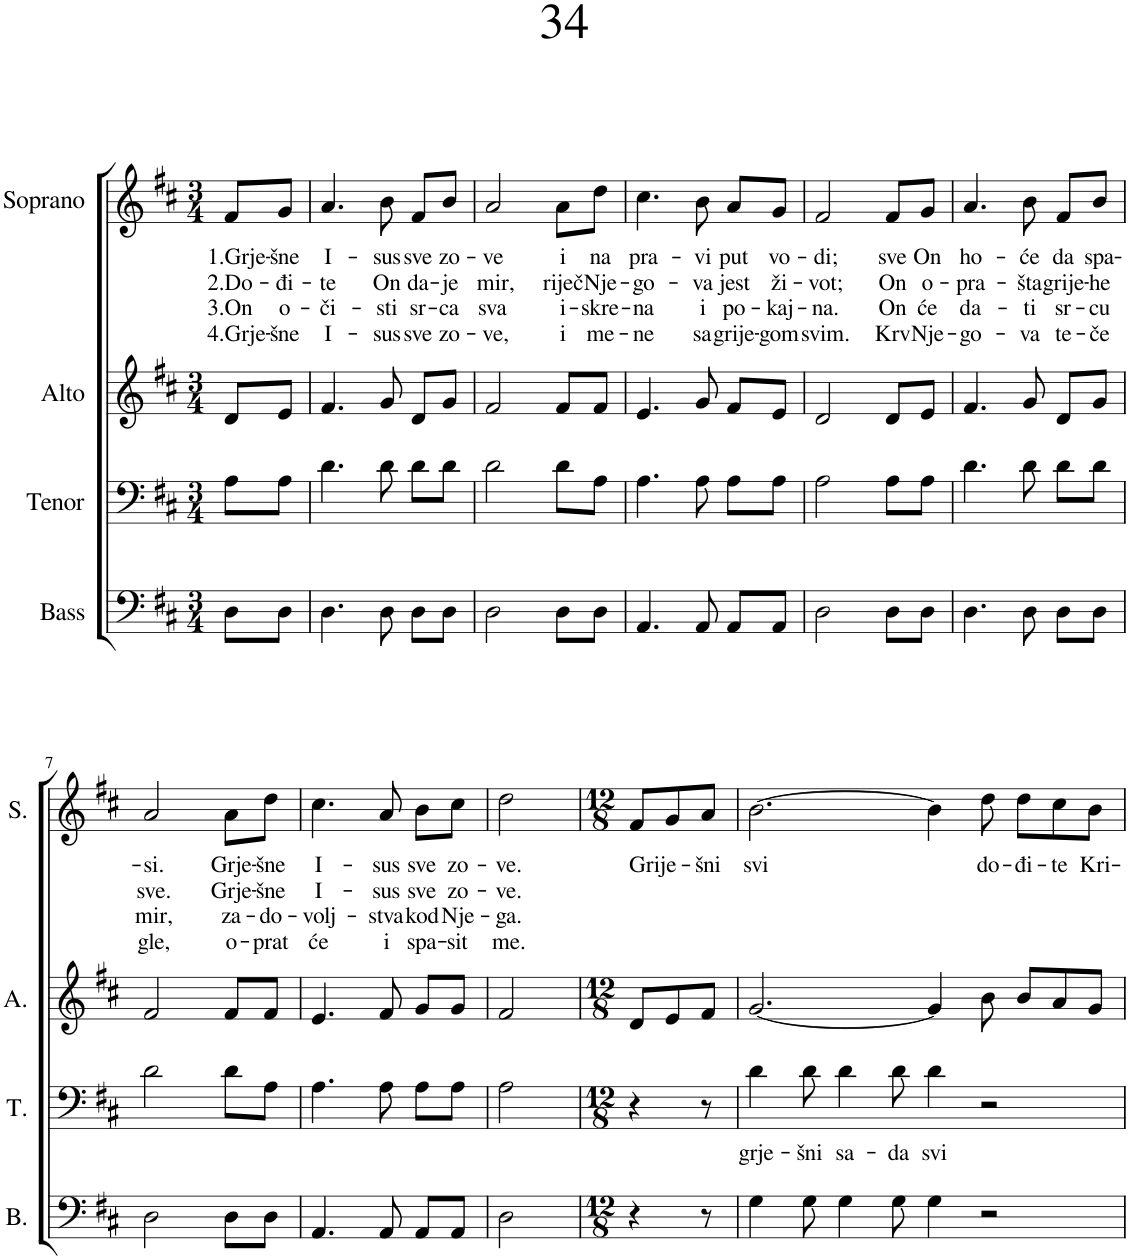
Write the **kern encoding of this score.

**kern	**kern	**text	**kern	**kern	**text	**text	**text	**text
*part4	*part3	*part3	*part2	*part1	*part1	*part1	*part1	*part1
*staff4	*staff3	*staff3	*staff2	*staff1	*staff1	*staff1	*staff1	*staff1
*I"Bass	*I"Tenor	*	*I"Alto	*I"Soprano	*	*	*	*
*I'B.	*I'T.	*	*I'A.	*I'S.	*	*	*	*
*clefF4	*clefF4	*	*clefG2	*clefG2	*	*	*	*
*k[f#c#]	*k[f#c#]	*	*k[f#c#]	*k[f#c#]	*	*	*	*
*M3/4	*M3/4	*	*M3/4	*M3/4	*	*	*	*
=1	=1	=1	=1	=1	=1	=1	=1	=1
!	!	!	!	!	!LO:LY:b	!LO:LY:b	!LO:LY:b	!LO:LY:b
8D\L	8A\L	.	8d/L	8f#/L	1.Grje-	2.Do-	3.On	4.Grje-
!	!	!	!	!	!LO:LY:b	!LO:LY:b	!LO:LY:b	!LO:LY:b
8D\J	8A\J	.	8e/J	8g/J	-šne	-đi-	o-	-šne
=2	=2	=2	=2	=2	=2	=2	=2	=2
!	!	!	!	!	!LO:LY:b	!LO:LY:b	!LO:LY:b	!LO:LY:b
4.D\	4.d\	.	4.f#/	4.a/	I-	-te	-či-	I-
!	!	!	!	!	!LO:LY:b	!LO:LY:b	!LO:LY:b	!LO:LY:b
8D\	8d\	.	8g/	8b\	-sus	On	-sti	-sus
!	!	!	!	!	!LO:LY:b	!LO:LY:b	!LO:LY:b	!LO:LY:b
8D\L	8d\L	.	8d/L	8f#/L	sve	da-	sr-	sve
!	!	!	!	!	!LO:LY:b	!LO:LY:b	!LO:LY:b	!LO:LY:b
8D\J	8d\J	.	8g/J	8b/J	zo-	-je	-ca	zo-
=3	=3	=3	=3	=3	=3	=3	=3	=3
!	!	!	!	!	!LO:LY:b	!LO:LY:b	!LO:LY:b	!LO:LY:b
2D\	2d\	.	2f#/	2a/	-ve	mir,	sva	-ve,
!	!	!	!	!	!LO:LY:b	!LO:LY:b	!LO:LY:b	!LO:LY:b
8D\L	8d\L	.	8f#/L	8a\L	i	riječ	i-	i
!	!	!	!	!	!LO:LY:b	!LO:LY:b	!LO:LY:b	!LO:LY:b
8D\J	8A\J	.	8f#/J	8dd\J	na	Nje-	-skre-	me-
=4	=4	=4	=4	=4	=4	=4	=4	=4
!	!	!	!	!	!LO:LY:b	!LO:LY:b	!LO:LY:b	!LO:LY:b
4.AA/	4.A\	.	4.e/	4.cc#\	pra-	-go-	-na	-ne
!	!	!	!	!	!LO:LY:b	!LO:LY:b	!LO:LY:b	!LO:LY:b
8AA/	8A\	.	8g/	8b\	-vi	-va	i	sa
!	!	!	!	!	!LO:LY:b	!LO:LY:b	!LO:LY:b	!LO:LY:b
8AA/L	8A\L	.	8f#/L	8a/L	put	jest	po-	grije-
!	!	!	!	!	!LO:LY:b	!LO:LY:b	!LO:LY:b	!LO:LY:b
8AA/J	8A\J	.	8e/J	8g/J	vo-	ži-	-kaj-	-gom
=5	=5	=5	=5	=5	=5	=5	=5	=5
!	!	!	!	!	!LO:LY:b	!LO:LY:b	!LO:LY:b	!LO:LY:b
2D\	2A\	.	2d/	2f#/	-di;	-vot;	-na.	svim.
!	!	!	!	!	!LO:LY:b	!LO:LY:b	!LO:LY:b	!LO:LY:b
8D\L	8A\L	.	8d/L	8f#/L	sve	On	On	Krv
!	!	!	!	!	!LO:LY:b	!LO:LY:b	!LO:LY:b	!LO:LY:b
8D\J	8A\J	.	8e/J	8g/J	On	o-	će	Nje-
=6	=6	=6	=6	=6	=6	=6	=6	=6
!	!	!	!	!	!LO:LY:b	!LO:LY:b	!LO:LY:b	!LO:LY:b
4.D\	4.d\	.	4.f#/	4.a/	ho-	-pra-	da-	-go-
!	!	!	!	!	!LO:LY:b	!LO:LY:b	!LO:LY:b	!LO:LY:b
8D\	8d\	.	8g/	8b\	-će	-šta	-ti	-va
!	!	!	!	!	!LO:LY:b	!LO:LY:b	!LO:LY:b	!LO:LY:b
8D\L	8d\L	.	8d/L	8f#/L	da	grije-	sr-	te-
!	!	!	!	!	!LO:LY:b	!LO:LY:b	!LO:LY:b	!LO:LY:b
8D\J	8d\J	.	8g/J	8b/J	spa-	-he	-cu	-če
!!LO:LB:g=z
=7	=7	=7	=7	=7	=7	=7	=7	=7
!	!	!	!	!	!LO:LY:b	!LO:LY:b	!LO:LY:b	!LO:LY:b
2D\	2d\	.	2f#/	2a/	-si.	sve.	mir,	gle,
!	!	!	!	!	!LO:LY:b	!LO:LY:b	!LO:LY:b	!LO:LY:b
8D\L	8d\L	.	8f#/L	8a\L	Grje-	Grje-	za-	o-
!	!	!	!	!	!LO:LY:b	!LO:LY:b	!LO:LY:b	!LO:LY:b
8D\J	8A\J	.	8f#/J	8dd\J	-šne	-šne	-do-	-prat
=8	=8	=8	=8	=8	=8	=8	=8	=8
!	!	!	!	!	!LO:LY:b	!LO:LY:b	!LO:LY:b	!LO:LY:b
4.AA/	4.A\	.	4.e/	4.cc#\	I-	I-	-volj-	će
!	!	!	!	!	!LO:LY:b	!LO:LY:b	!LO:LY:b	!LO:LY:b
8AA/	8A\	.	8f#/	8a/	-sus	-sus	-stva	i
!	!	!	!	!	!LO:LY:b	!LO:LY:b	!LO:LY:b	!LO:LY:b
8AA/L	8A\L	.	8g/L	8b\L	sve	sve	kod	spa-
!	!	!	!	!	!LO:LY:b	!LO:LY:b	!LO:LY:b	!LO:LY:b
8AA/J	8A\J	.	8g/J	8cc#\J	zo-	zo-	Nje-	-sit
=9	=9	=9	=9	=9	=9	=9	=9	=9
!	!	!	!	!	!LO:LY:b	!LO:LY:b	!LO:LY:b	!LO:LY:b
2D\	2A\	.	2f#/	2dd\	-ve.	-ve.	-ga.	me.
=10	=10	=10	=10	=10	=10	=10	=10	=10
*M12/8	*M12/8	*	*M12/8	*M12/8	*	*	*	*
!	!	!	!	!	!LO:LY:b	!	!	!
4r	4r	.	8d/L	8f#/L	Grije-	.	.	.
.	.	.	8e/	8g/	.	.	.	.
!	!	!	!	!	!LO:LY:b	!	!	!
8r	8r	.	8f#/J	8a/J	-šni	.	.	.
=11	=11	=11	=11	=11	=11	=11	=11	=11
!	!	!LO:LY:b	!	!	!LO:LY:b	!	!	!
4G\	4d\	grje-	[2.g/	[2.b\	svi	.	.	.
!	!	!LO:LY:b	!	!	!	!	!	!
8G\	8d\	-šni	.	.	.	.	.	.
!	!	!LO:LY:b	!	!	!	!	!	!
4G\	4d\	sa-	.	.	.	.	.	.
!	!	!LO:LY:b	!	!	!	!	!	!
8G\	8d\	-da	.	.	.	.	.	.
!	!	!LO:LY:b	!	!	!	!	!	!
4G\	4d\	svi	4g/]	4b\]	.	.	.	.
!	!	!	!	!	!LO:LY:b	!	!	!
2r	2r	.	8b\	8dd\	do-	.	.	.
!	!	!	!	!	!LO:LY:b	!	!	!
.	.	.	8b/L	8dd\L	-đi-	.	.	.
!	!	!	!	!	!LO:LY:b	!	!	!
.	.	.	8a/	8cc#\	-te	.	.	.
!	!	!	!	!	!LO:LY:b	!	!	!
.	.	.	8g/J	8b\J	Kri-	.	.	.
=	=	=	=	=	=	=	=	=
*-	*-	*-	*-	*-	*-	*-	*-	*-
